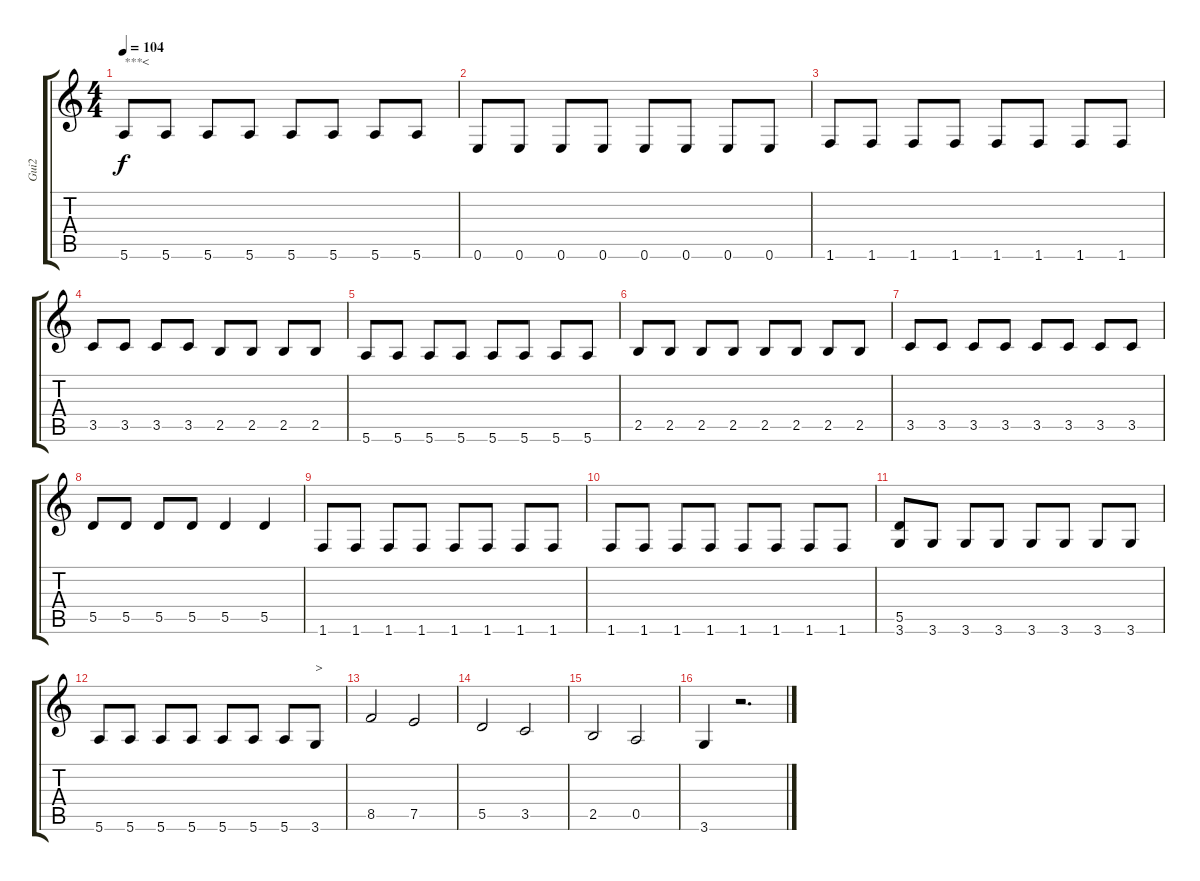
\track ("Gui2" "Gui2") {instrument distortionguitar}
\staff {score tabs}
\tuning (E4 B3 G3 D3 A2 E2) {hide}
\ts (4 4)
\tempo 104
\clef g2
\ks c
5.6.8{txt "***<" dy f} 5.6.8 5.6.8 5.6.8 5.6.8 5.6.8 5.6.8 5.6.8 |
0.6.8 0.6.8 0.6.8 0.6.8 0.6.8 0.6.8 0.6.8 0.6.8 |
1.6.8 1.6.8 1.6.8 1.6.8 1.6.8 1.6.8 1.6.8 1.6.8 |
3.5.8 3.5.8 3.5.8 3.5.8 2.5.8 2.5.8 2.5.8 2.5.8 |
5.6.8 5.6.8 5.6.8 5.6.8 5.6.8 5.6.8 5.6.8 5.6.8 |
2.5.8 2.5.8 2.5.8 2.5.8 2.5.8 2.5.8 2.5.8 2.5.8 |
3.5.8 3.5.8 3.5.8 3.5.8 3.5.8 3.5.8 3.5.8 3.5.8 |
5.5.8 5.5.8 5.5.8 5.5.8 5.5.4 5.5.4 |
1.6.8 1.6.8 1.6.8 1.6.8 1.6.8 1.6.8 1.6.8 1.6.8 |
1.6.8 1.6.8 1.6.8 1.6.8 1.6.8 1.6.8 1.6.8 1.6.8 |
(5.5 3.6).8 3.6.8 3.6.8 3.6.8 3.6.8 3.6.8 3.6.8 3.6.8 |
5.6.8 5.6.8 5.6.8 5.6.8 5.6.8 5.6.8 5.6.8 3.6.8{txt ">"} |
8.5.2 7.5.2 |
5.5.2 3.5.2 |
2.5.2 0.5.2 |
3.6.4 r.2{d}
